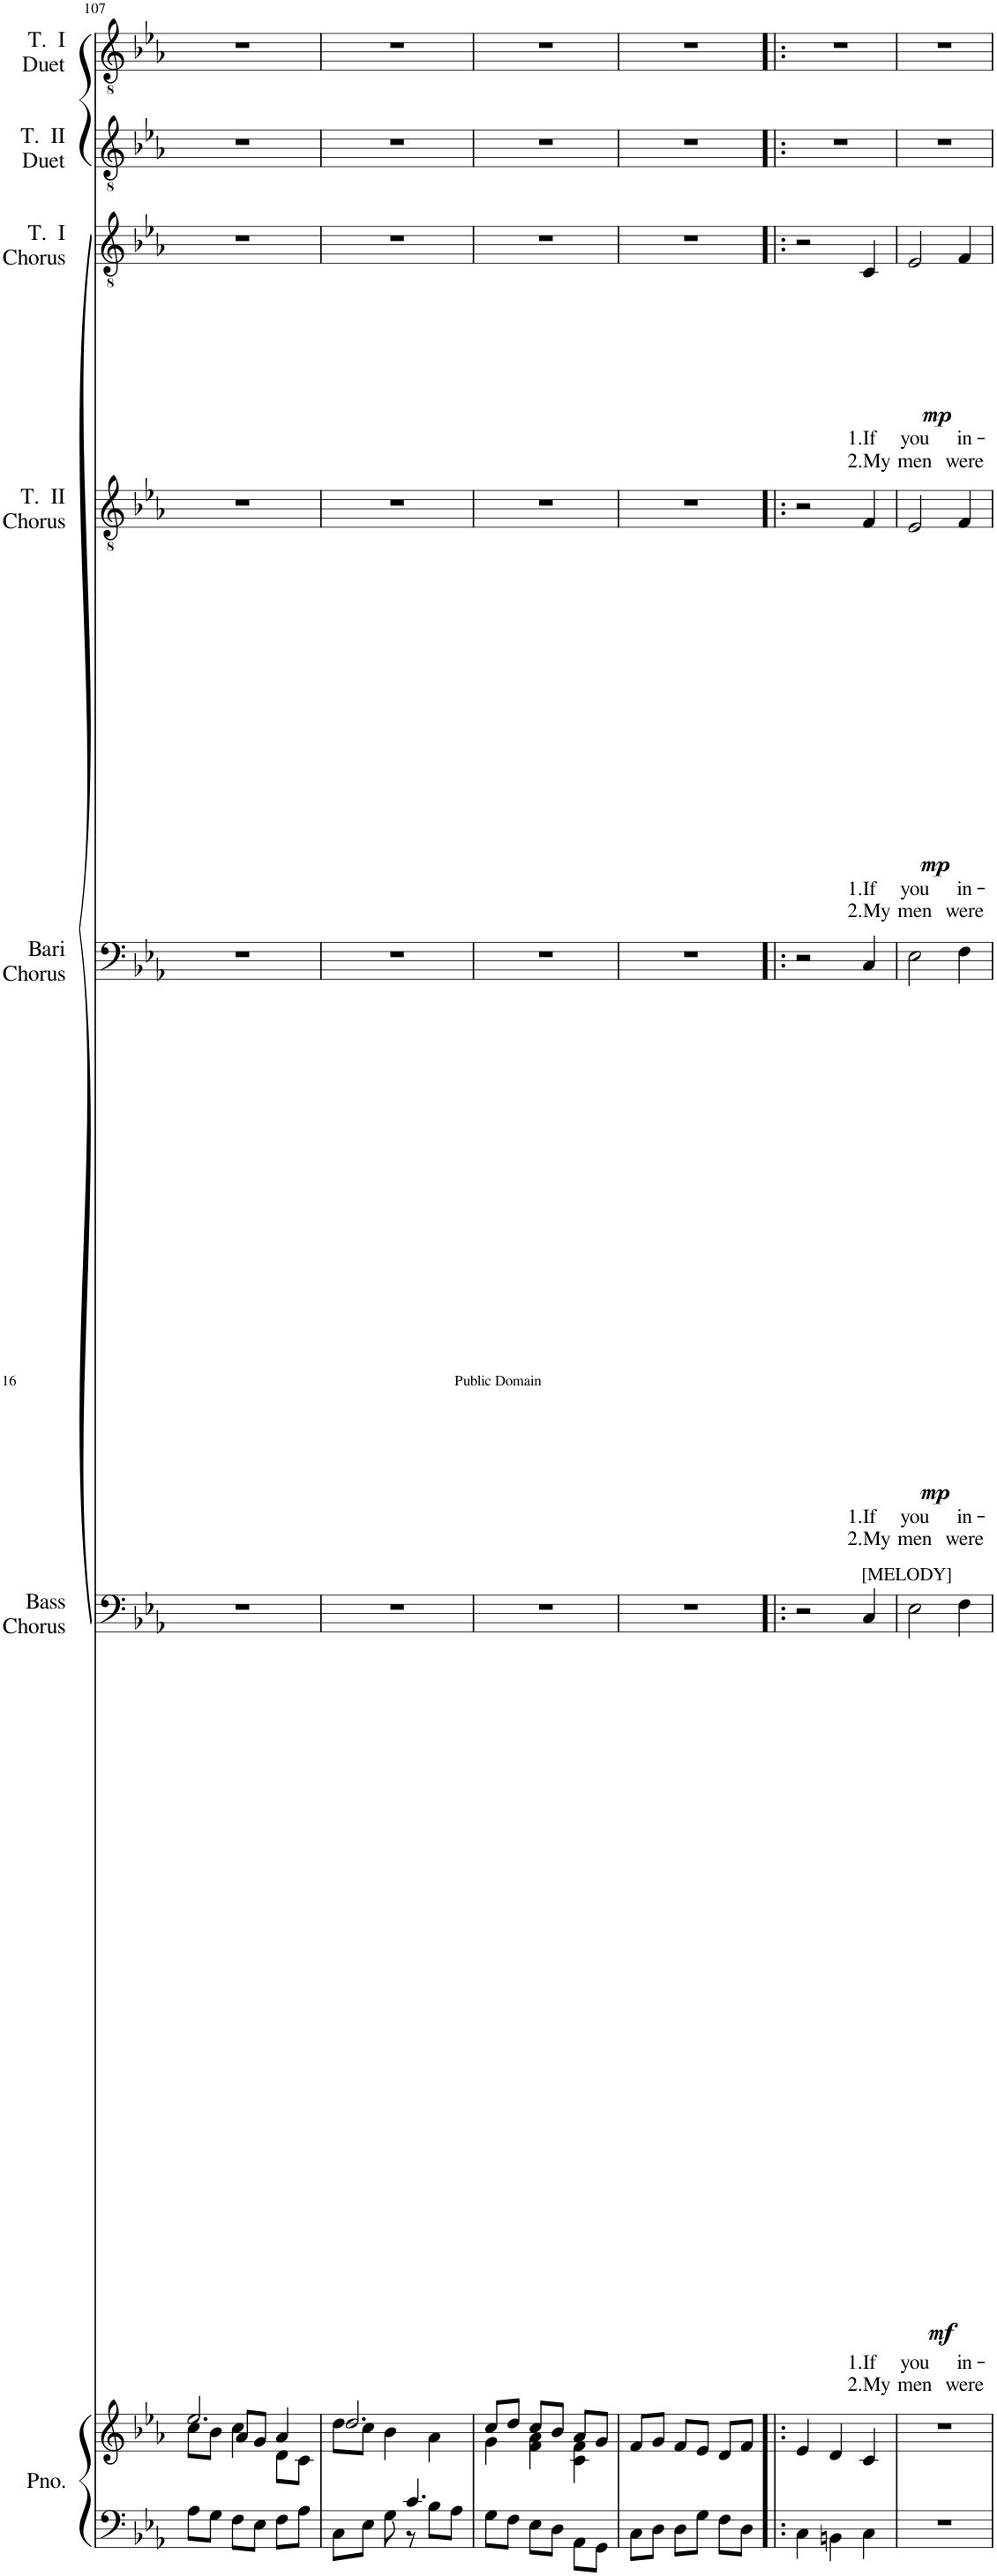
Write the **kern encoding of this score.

**kern	**kern	**kern	**text	**text	**text	**dynam	**kern	**text	**text	**text	**dynam	**kern	**text	**text	**text	**dynam	**kern	**text	**text	**text	**dynam	**kern	**kern
*part7	*part7	*part6	*part6	*part6	*part6	*part6	*part5	*part5	*part5	*part5	*part5	*part4	*part4	*part4	*part4	*part4	*part3	*part3	*part3	*part3	*part3	*part2	*part1
*staff8	*staff7	*staff6	*staff6	*staff6	*staff6	*staff6	*staff5	*staff5	*staff5	*staff5	*staff5	*staff4	*staff4	*staff4	*staff4	*staff4	*staff3	*staff3	*staff3	*staff3	*staff3	*staff2	*staff1
*I"Piano	*	*I"Bass Chorus	*	*	*	*	*I"Baritone Chorus	*	*	*	*	*I"Tenor II Chorus	*	*	*	*	*I"Tenor I Chorus	*	*	*	*	*I"Tenor II Duet	*I"Tenor I Duet
*I'Pno.	*	*I'Bass Chorus	*	*	*	*	*I'Bari Chorus	*	*	*	*	*I'T.  II Chorus	*	*	*	*	*I'T.  I Chorus	*	*	*	*	*I'T.  II Duet	*I'T.  I Duet
!!LO:PB:g=z
*clefF4	*clefG2	*clefF4	*	*	*	*	*clefF4	*	*	*	*	*clefGv2	*	*	*	*	*clefGv2	*	*	*	*	*clefGv2	*clefGv2
*k[b-e-a-]	*k[b-e-a-]	*k[b-e-a-]	*	*	*	*	*k[b-e-a-]	*	*	*	*	*k[b-e-a-]	*	*	*	*	*k[b-e-a-]	*	*	*	*	*k[b-e-a-]	*k[b-e-a-]
*M3/4	*M3/4	*M3/4	*	*	*	*	*M3/4	*	*	*	*	*M3/4	*	*	*	*	*M3/4	*	*	*	*	*M3/4	*M3/4
=107	=107	=107	=107	=107	=107	=107	=107	=107	=107	=107	=107	=107	=107	=107	=107	=107	=107	=107	=107	=107	=107	=107	=107
*	*^	*	*	*	*	*	*	*	*	*	*	*	*	*	*	*	*	*	*	*	*	*	*
*	*	*^	*	*	*	*	*	*	*	*	*	*	*	*	*	*	*	*	*	*	*	*	*	*
8A-\L	2.ee-/	8cc\L	4ryy	2.r	.	.	.	.	2.r	.	.	.	.	2.r	.	.	.	.	2.r	.	.	.	.	2.r	2.r
8G\J	.	8b-\J	.	.	.	.	.	.	.	.	.	.	.	.	.	.	.	.	.	.	.	.	.	.	.
8F\L	.	4cc\	8a-/L	.	.	.	.	.	.	.	.	.	.	.	.	.	.	.	.	.	.	.	.	.	.
8E-\J	.	.	8g/J	.	.	.	.	.	.	.	.	.	.	.	.	.	.	.	.	.	.	.	.	.	.
8F\L	.	4a-/	8d\L	.	.	.	.	.	.	.	.	.	.	.	.	.	.	.	.	.	.	.	.	.	.
8A-\J	.	.	8c\J	.	.	.	.	.	.	.	.	.	.	.	.	.	.	.	.	.	.	.	.	.	.
*	*	*v	*v	*	*	*	*	*	*	*	*	*	*	*	*	*	*	*	*	*	*	*	*	*	*
=108	=108	=108	=108	=108	=108	=108	=108	=108	=108	=108	=108	=108	=108	=108	=108	=108	=108	=108	=108	=108	=108	=108	=108	=108
*^	*	*	*	*	*	*	*	*	*	*	*	*	*	*	*	*	*	*	*	*	*	*	*	*
8C\L	4.ryy	2.dd/	8dd\L	2.r	.	.	.	.	2.r	.	.	.	.	2.r	.	.	.	.	2.r	.	.	.	.	2.r	2.r
8E-\J	.	.	8cc\J	.	.	.	.	.	.	.	.	.	.	.	.	.	.	.	.	.	.	.	.	.	.
8G\	.	.	4b-\	.	.	.	.	.	.	.	.	.	.	.	.	.	.	.	.	.	.	.	.	.	.
4.c/	8r	.	.	.	.	.	.	.	.	.	.	.	.	.	.	.	.	.	.	.	.	.	.	.	.
.	8B-\L	.	4a-\	.	.	.	.	.	.	.	.	.	.	.	.	.	.	.	.	.	.	.	.	.	.
.	8A-\J	.	.	.	.	.	.	.	.	.	.	.	.	.	.	.	.	.	.	.	.	.	.	.	.
=109	=109	=109	=109	=109	=109	=109	=109	=109	=109	=109	=109	=109	=109	=109	=109	=109	=109	=109	=109	=109	=109	=109	=109	=109	=109
2.ryy	8G\L	8cc/L	4g\	2.r	.	.	.	.	2.r	.	.	.	.	2.r	.	.	.	.	2.r	.	.	.	.	2.r	2.r
.	8F\J	8dd/J	.	.	.	.	.	.	.	.	.	.	.	.	.	.	.	.	.	.	.	.	.	.	.
.	8E-\L	8cc/L	4f\ 4a-\	.	.	.	.	.	.	.	.	.	.	.	.	.	.	.	.	.	.	.	.	.	.
.	8D\J	8b-/J	.	.	.	.	.	.	.	.	.	.	.	.	.	.	.	.	.	.	.	.	.	.	.
.	8AA-\L	8a-/L	4c\ 4f\	.	.	.	.	.	.	.	.	.	.	.	.	.	.	.	.	.	.	.	.	.	.
.	8GG\J	8g/J	.	.	.	.	.	.	.	.	.	.	.	.	.	.	.	.	.	.	.	.	.	.	.
*	*	*v	*v	*	*	*	*	*	*	*	*	*	*	*	*	*	*	*	*	*	*	*	*	*	*
=110	=110	=110	=110	=110	=110	=110	=110	=110	=110	=110	=110	=110	=110	=110	=110	=110	=110	=110	=110	=110	=110	=110	=110	=110
2.ryy	8C\L	8f/L	2.r	.	.	.	.	2.r	.	.	.	.	2.r	.	.	.	.	2.r	.	.	.	.	2.r	2.r
.	8D\J	8g/J	.	.	.	.	.	.	.	.	.	.	.	.	.	.	.	.	.	.	.	.	.	.
.	8D\L	8f/L	.	.	.	.	.	.	.	.	.	.	.	.	.	.	.	.	.	.	.	.	.	.
.	8G\J	8e-/J	.	.	.	.	.	.	.	.	.	.	.	.	.	.	.	.	.	.	.	.	.	.
.	8F\L	8d/L	.	.	.	.	.	.	.	.	.	.	.	.	.	.	.	.	.	.	.	.	.	.
.	8D\J	8f/J	.	.	.	.	.	.	.	.	.	.	.	.	.	.	.	.	.	.	.	.	.	.
=111!|:	=111!|:	=111!|:	=111!|:	=111!|:	=111!|:	=111!|:	=111!|:	=111!|:	=111!|:	=111!|:	=111!|:	=111!|:	=111!|:	=111!|:	=111!|:	=111!|:	=111!|:	=111!|:	=111!|:	=111!|:	=111!|:	=111!|:	=111!|:	=111!|:
2.ryy	4C\	4e-/	2r	.	.	.	.	2r	.	.	.	.	2r	.	.	.	.	2r	.	.	.	.	2.r	2.r
.	4BBn\	4d/	.	.	.	.	.	.	.	.	.	.	.	.	.	.	.	.	.	.	.	.	.	.
!	!	!	!LO:TX:a:t=[MELODY]	!	!	!	!	!	!	!	!	!	!	!	!	!	!	!	!	!	!	!	!	!
!	!	!	!	!	!LO:LY:b	!LO:LY:b	!LO:DY:b	!	!	!LO:LY:b	!LO:LY:b	!LO:DY:b	!	!	!LO:LY:b	!LO:LY:b	!LO:DY:b	!	!	!LO:LY:b	!LO:LY:b	!LO:DY:b	!	!
.	4C\	4c/	4C/	.	1.If	2.My	mf	4C/	.	1.If	2.My	mp	4F/	.	1.If	2.My	mp	4C/	.	1.If	2.My	mp	.	.
=112	=112	=112	=112	=112	=112	=112	=112	=112	=112	=112	=112	=112	=112	=112	=112	=112	=112	=112	=112	=112	=112	=112	=112	=112
!	!	!	!	!	!LO:LY:b	!LO:LY:b	!	!	!	!LO:LY:b	!LO:LY:b	!	!	!	!LO:LY:b	!LO:LY:b	!	!	!	!LO:LY:b	!LO:LY:b	!	!	!
*v	*v	*	*	*	*	*	*	*	*	*	*	*	*	*	*	*	*	*	*	*	*	*	*	*
2.r	2.r	2E-\	.	you	men	.	2E-\	.	you	men	.	2E-/	.	you	men	.	2E-/	.	you	men	.	2.r	2.r
!	!	!	!	!LO:LY:b	!LO:LY:b	!	!	!	!LO:LY:b	!LO:LY:b	!	!	!	!LO:LY:b	!LO:LY:b	!	!	!	!LO:LY:b	!LO:LY:b	!	!	!
.	.	4F\	.	in-	were	.	4F\	.	in-	were	.	4F/	.	in-	were	.	4F/	.	in-	were	.	.	.
=	=	=	=	=	=	=	=	=	=	=	=	=	=	=	=	=	=	=	=	=	=	=	=
*-	*-	*-	*-	*-	*-	*-	*-	*-	*-	*-	*-	*-	*-	*-	*-	*-	*-	*-	*-	*-	*-	*-	*-
